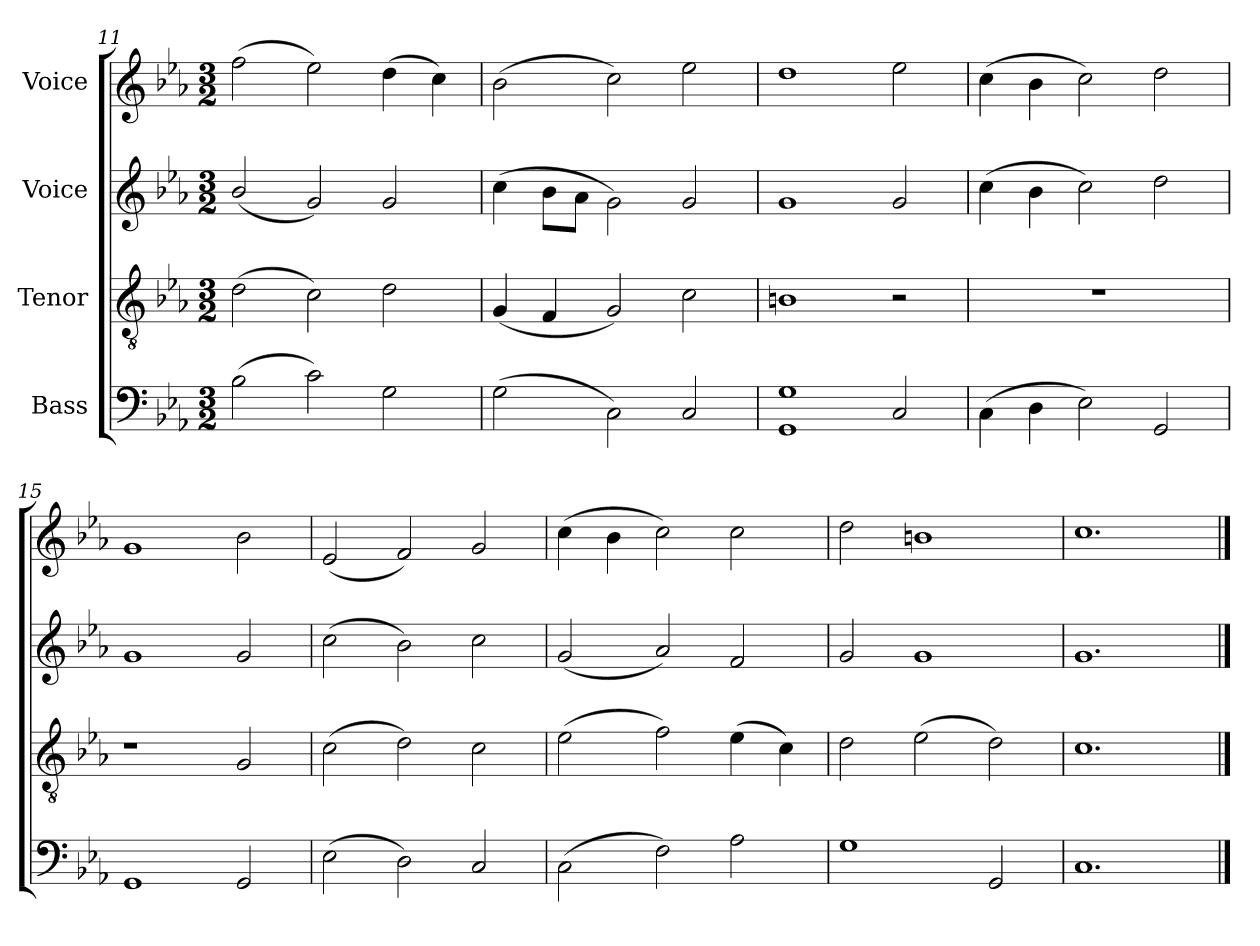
**kern	**kern	**kern	**kern
*part4	*part3	*part2	*part1
*staff4	*staff3	*staff2	*staff1
*I"Bass	*I"Tenor	*I"Voice	*I"Voice
*clefF4	*clefGv2	*clefG2	*clefG2
*k[b-e-a-]	*k[b-e-a-]	*k[b-e-a-]	*k[b-e-a-]
*M3/2	*M3/2	*M3/2	*M3/2
=11	=11	=11	=11
(>2B-!\	(>2d!\	(<2b-!/	(>2ff!\
2c!\)	2c!\)	2g!/)	2ee-!\)
2G!\	2d!\	2g!/	(>4dd!\
.	.	.	4cc!\)
=12	=12	=12	=12
(>2G!\	(<4G!/	(>4cc!\	(>2b-!\
.	4F!/	8b-!\L	.
.	.	8a-!\J	.
2C!\)	2G!/)	2g!\)	2cc!\)
2C!/	2c!\	2g!/	2ee-!\
=13	=13	=13	=13
1GG! 1G!	1Bn!	1g!	1dd!
2C!/	2r	2g!/	2ee-!\
=14	=14	=14	=14
(>4C!\	1.r	(>4cc!\	(>4cc!\
4D!\	.	4b-!\	4b-!\
2E-!\)	.	2cc!\)	2cc!\)
2GG!/	.	2dd!\	2dd!\
=15	=15	=15	=15
1GG!	1r	1g!	1g!
2GG!/	2G!/	2g!/	2b-!\
=16	=16	=16	=16
(>2E-!\	(>2c!\	(>2cc!\	(<2e-!/
2D!\)	2d!\)	2b-!\)	2f!/)
2C!/	2c!\	2cc!\	2g!/
=17	=17	=17	=17
(>2C!\	(>2e-!\	(<2g!/	(>4cc!\
.	.	.	4b-!\
2F!\)	2f!\)	2a-!/)	2cc!\)
2A-!\	(>4e-!\	2f!/	2cc!\
.	4c!\)	.	.
=18	=18	=18	=18
1G!	2d!\	2g!/	2dd!\
.	(>2e-!\	1g!	1bn!
2GG!/	2d!\)	.	.
=19	=19	=19	=19
1.C!	1.c!	1.g!	1.cc!
==	==	==	==
*-	*-	*-	*-
